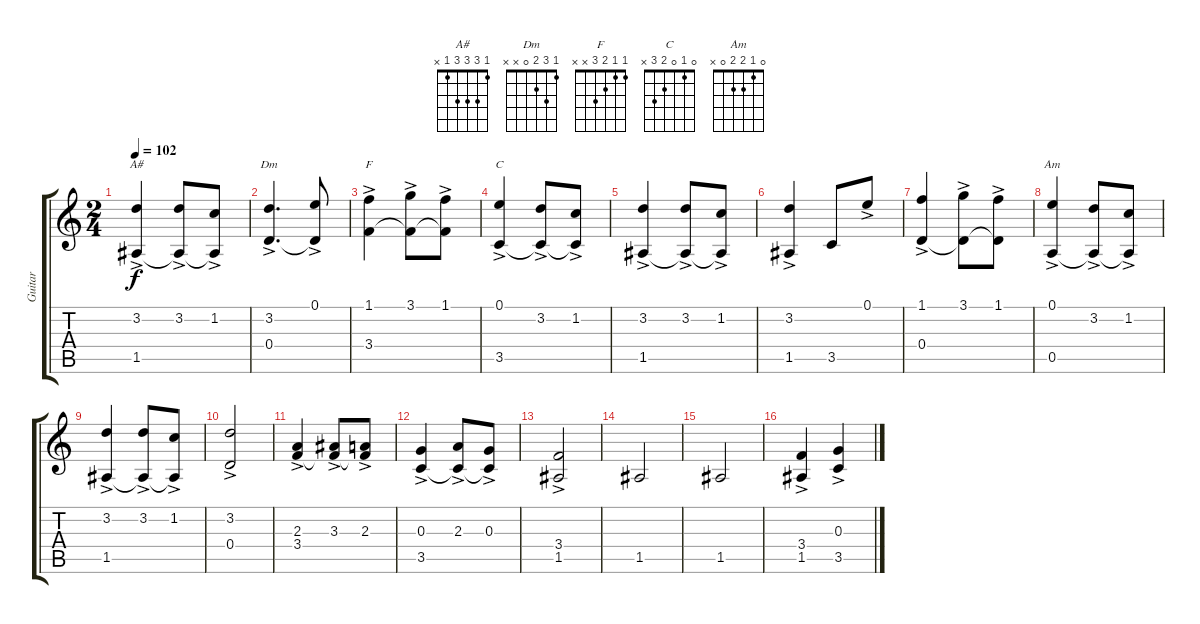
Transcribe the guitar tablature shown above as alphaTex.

\track ("Guitar" "Guitar") {instrument acousticguitarnylon}
\staff {score tabs}
\tuning (E4 B3 G3 D3 A2 E2) {hide}
\chord ("A#" 1 3 3 3 1 x)
\chord ("Dm" 1 3 2 0 x x)
\chord ("F" 1 1 2 3 x x)
\chord ("C" 0 1 0 2 3 x)
\chord ("Am" 0 1 2 2 0 x)
\ts (2 4)
\tempo 102
\clef g2
\ks c
(3.2{ac} 1.5).4{ch "A#" dy f} (3.2{ac} 1.5{t}).8 (1.2{ac} 1.5{t}).8 |
(3.2{ac} 0.4).4{d ch "Dm"} (0.1{ac} 0.4{t}).8 |
(1.1{ac} 3.4).4{ch "F"} (3.1{ac} 3.4{t}).8 (1.1{ac} 3.4{t}).8 |
(0.1{ac} 3.5).4{ch "C"} (3.2{ac} 3.5{t}).8 (1.2{ac} 3.5{t}).8 |
(3.2{ac} 1.5).4 (3.2{ac} 1.5{t}).8 (1.2{ac} 1.5{t}).8 |
(3.2{ac} 1.5).4 3.5.8 0.1{ac}.8 |
(1.1{ac} 0.4).4 (3.1{ac} 0.4{t}).8 (1.1{ac} 0.4{t}).8 |
(0.1{ac} 0.5).4{ch "Am"} (3.2{ac} 0.5{t}).8 (1.2{ac} 0.5{t}).8 |
(3.2{ac} 1.5).4 (3.2{ac} 1.5{t}).8 (1.2{ac} 1.5{t}).8 |
(3.2{ac} 0.4).2 |
(2.3{ac} 3.4).4 (3.3{ac} 3.4{t}).8 (2.3{ac} 3.4{t}).8 |
(0.3{ac} 3.5).4 (2.3{ac} 3.5{t}).8 (0.3{ac} 3.5{t}).8 |
(3.4{ac} 1.5).2 |
1.5.2 |
1.5.2 |
(3.4{ac} 1.5).4 (0.3{ac} 3.5).4
